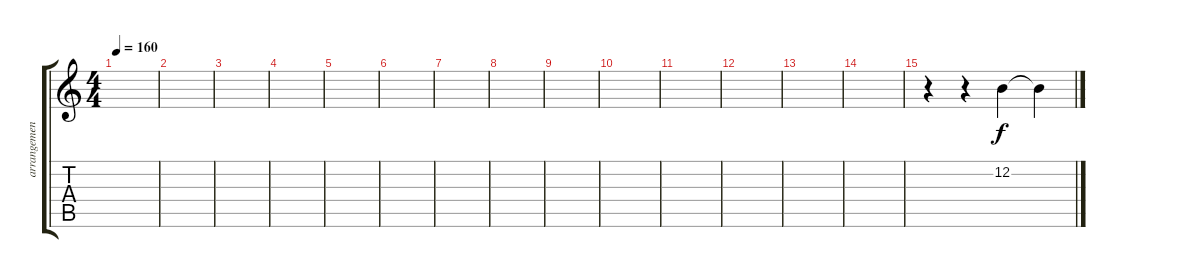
\track ("arrangement" "arrangemen") {instrument musicbox}
\staff {score tabs}
\tuning (E4 B3 G3 D3 A2 E2) {hide}
\ts (4 4)
\tempo 160
\clef g2
\ks c
|
|
|
|
|
|
|
|
|
|
|
|
|
|
r.4 r.4 12.2.4 12.2{t}.4
